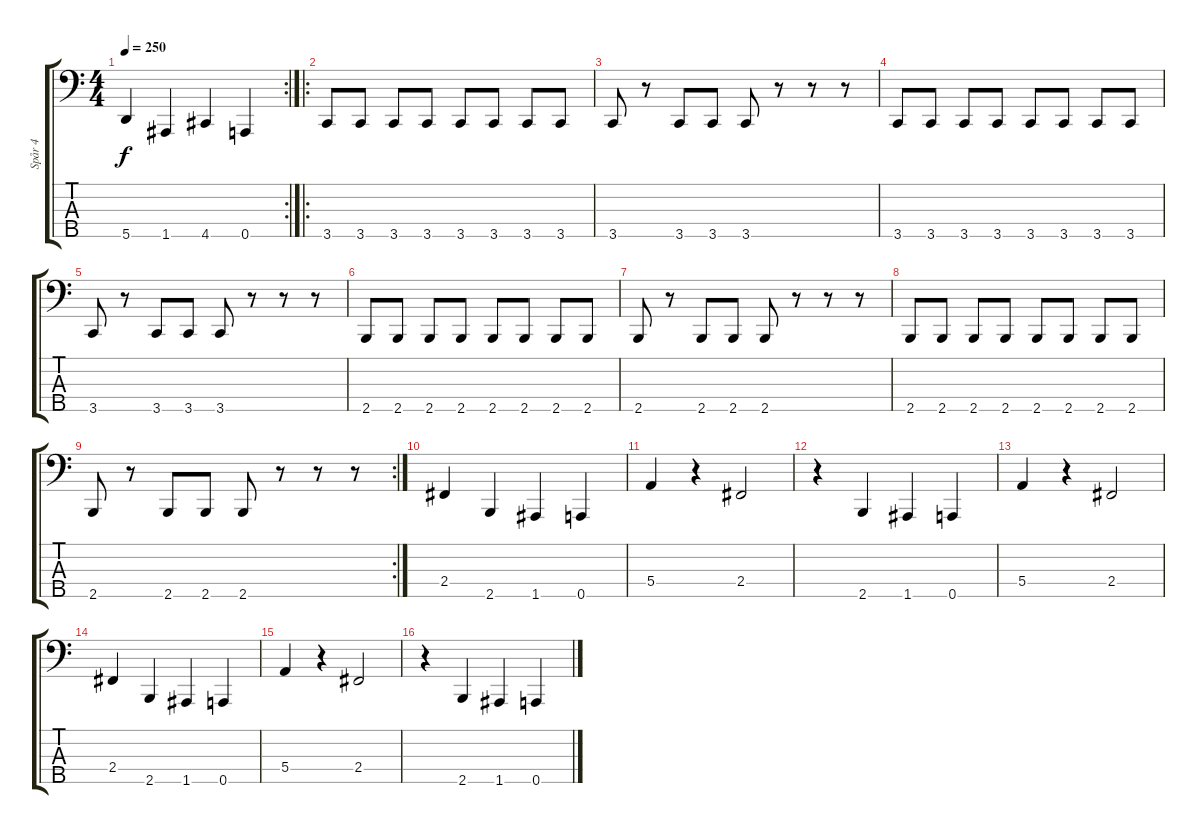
\track ("Spår 4" "Spår 4") {instrument electricbasspick}
\staff {score tabs}
\tuning (G2 D2 A1 E1 A0) {hide}
\rc 2
\ts (4 4)
\tempo 250
\clef f4
\ks c
5.5.4{dy f} 1.5.4 4.5.4 0.5.4 |
\ro
3.5.8 3.5.8 3.5.8 3.5.8 3.5.8 3.5.8 3.5.8 3.5.8 |
3.5.8 r.8 3.5.8 3.5.8 3.5.8 r.8 r.8 r.8 |
3.5.8 3.5.8 3.5.8 3.5.8 3.5.8 3.5.8 3.5.8 3.5.8 |
3.5.8 r.8 3.5.8 3.5.8 3.5.8 r.8 r.8 r.8 |
2.5.8 2.5.8 2.5.8 2.5.8 2.5.8 2.5.8 2.5.8 2.5.8 |
2.5.8 r.8 2.5.8 2.5.8 2.5.8 r.8 r.8 r.8 |
2.5.8 2.5.8 2.5.8 2.5.8 2.5.8 2.5.8 2.5.8 2.5.8 |
\rc 2
2.5.8 r.8 2.5.8 2.5.8 2.5.8 r.8 r.8 r.8 |
2.4.4 2.5.4 1.5.4 0.5.4 |
5.4.4 r.4 2.4.2 |
r.4 2.5.4 1.5.4 0.5.4 |
5.4.4 r.4 2.4.2 |
2.4.4 2.5.4 1.5.4 0.5.4 |
5.4.4 r.4 2.4.2 |
r.4 2.5.4 1.5.4 0.5.4
